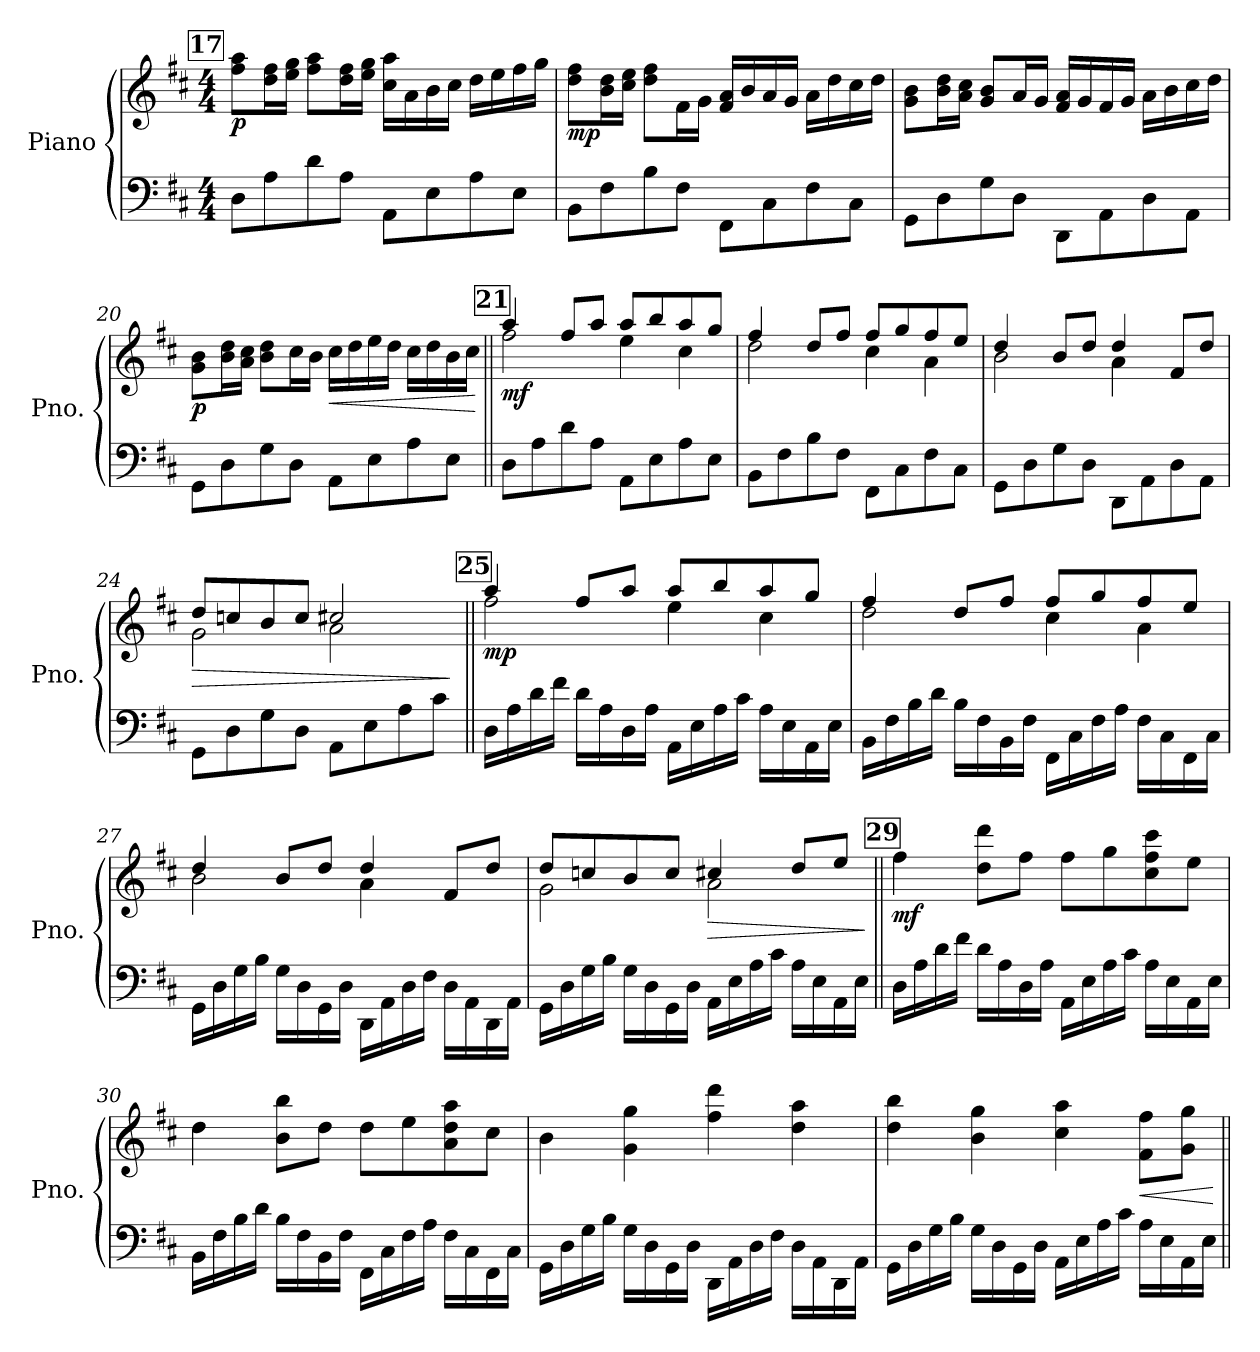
**kern	**kern	**dynam
*part1	*part1	*part1
*staff2	*staff1	*staff1/2
*I"Piano	*	*
*I'Pno.	*	*
*clefF4	*clefG2	*
*k[f#c#]	*k[f#c#]	*
*M4/4	*M4/4	*
!!LO:REH:place=s1:a:B:fs=14:t=17
=17	=17	=17
!	!	!LO:DY:b
8D\L	8ff#\ 8aa\L	p
8A\	16dd\ 16ff#\L	.
.	16ee\ 16gg\JJ	.
8d\	8ff#\ 8aa\L	.
8A\J	16dd\ 16ff#\L	.
.	16ee\ 16gg\JJ	.
8AA\L	16cc#\ 16aa\LL	.
.	16a\	.
8E\	16b\	.
.	16cc#\JJ	.
8A\	16dd\LL	.
.	16ee\	.
8E\J	16ff#\	.
.	16gg\JJ	.
!!LO:LB:g=z
=18	=18	=18
!	!	!LO:DY:b
8BB\L	8dd\ 8ff#\L	mp
8F#\	16b\ 16dd\L	.
.	16cc#\ 16ee\JJ	.
8B\	8dd\ 8ff#\L	.
8F#\J	16f#\L	.
.	16g\JJ	.
8FF#\L	16f#/ 16a/LL	.
.	16b/	.
8C#\	16a/	.
.	16g/JJ	.
8F#\	16a\LL	.
.	16dd\	.
8C#\J	16cc#\	.
.	16dd\JJ	.
=19	=19	=19
8GG\L	8g\ 8b\L	.
8D\	16b\ 16dd\L	.
.	16a\ 16cc#\JJ	.
8G\	8g/ 8b/L	.
8D\J	16a/L	.
.	16g/JJ	.
8DD\L	16f#/ 16a/LL	.
.	16g/	.
8AA\	16f#/	.
.	16g/JJ	.
8D\	16a\LL	.
.	16b\	.
8AA\J	16cc#\	.
.	16dd\JJ	.
=20	=20	=20
!	!	!LO:DY:b
8GG\L	8g\ 8b\L	p
8D\	16b\ 16dd\L	.
.	16a\ 16cc#\JJ	.
8G\	8b\ 8dd\L	.
8D\J	16cc#\L	.
.	16b\JJ	.
!	!	!LO:HP:b
8AA\L	16cc#\LL	<
.	16dd\	.
8E\	16ee\	.
.	16dd\JJ	.
8A\	16cc#\LL	.
.	16dd\	.
8E\J	16b\	.
.	16cc#\JJ	.
.	.	[
!!LO:PB:g=z
!!LO:REH:place=s1:a:B:fs=14:t=21
=21||	=21||	=21||
*	*^	*
!	!	!	!LO:DY:b
8D\L	2ff#\	4aa/	mf
8A\	.	.	.
8d\	.	8ff#/L	.
8A\J	.	8aa/J	.
8AA\L	4ee\	8aa/L	.
8E\	.	8bb/	.
8A\	4cc#\	8aa/	.
8E\J	.	8gg/J	.
=22	=22	=22	=22
8BB\L	2dd\	4ff#/	.
8F#\	.	.	.
8B\	.	8dd/L	.
8F#\J	.	8ff#/J	.
8FF#\L	4cc#\	8ff#/L	.
8C#\	.	8gg/	.
8F#\	4a\	8ff#/	.
8C#\J	.	8ee/J	.
=23	=23	=23	=23
8GG\L	2b\	4dd/	.
8D\	.	.	.
8G\	.	8b/L	.
8D\J	.	8dd/J	.
8DD\L	4a\	4dd/	.
8AA\	.	.	.
8D\	4ryy	8f#/L	.
8AA\J	.	8dd/J	.
=24	=24	=24	=24
!	!	!	!LO:HP:b
8GG\L	2g\	8dd/L	>
8D\	.	8ccn/	.
8G\	.	8b/	.
8D\J	.	8cc/J	.
8AA\L	2cc#X/	2a\	.
8E\	.	.	.
8A\	.	.	.
8c#\J	.	.	.
*	*v	*v	*
.	.	]
!!LO:LB:g=z
!!LO:REH:place=s1:a:B:fs=14:t=25
=25||	=25||	=25||
*	*^	*
!	!	!	!LO:DY:b
16D\LL	2ff#\	4aa/	mp
16A\	.	.	.
16d\	.	.	.
16f#\JJ	.	.	.
16d\LL	.	8ff#/L	.
16A\	.	.	.
16D\	.	8aa/J	.
16A\JJ	.	.	.
16AA\LL	4ee\	8aa/L	.
16E\	.	.	.
16A\	.	8bb/	.
16c#\JJ	.	.	.
16A\LL	4cc#\	8aa/	.
16E\	.	.	.
16AA\	.	8gg/J	.
16E\JJ	.	.	.
=26	=26	=26	=26
16BB\LL	2dd\	4ff#/	.
16F#\	.	.	.
16B\	.	.	.
16d\JJ	.	.	.
16B\LL	.	8dd/L	.
16F#\	.	.	.
16BB\	.	8ff#/J	.
16F#\JJ	.	.	.
16FF#\LL	4cc#\	8ff#/L	.
16C#\	.	.	.
16F#\	.	8gg/	.
16A\JJ	.	.	.
16F#\LL	4a\	8ff#/	.
16C#\	.	.	.
16FF#\	.	8ee/J	.
16C#\JJ	.	.	.
=27	=27	=27	=27
16GG\LL	2b\	4dd/	.
16D\	.	.	.
16G\	.	.	.
16B\JJ	.	.	.
16G\LL	.	8b/L	.
16D\	.	.	.
16GG\	.	8dd/J	.
16D\JJ	.	.	.
16DD\LL	4a\	4dd/	.
16AA\	.	.	.
16D\	.	.	.
16F#\JJ	.	.	.
16D\LL	4ryy	8f#/L	.
16AA\	.	.	.
16DD\	.	8dd/J	.
16AA\JJ	.	.	.
!!LO:LB:g=z	!!
=28	=28	=28	=28
16GG\LL	2g\	8dd/L	.
16D\	.	.	.
16G\	.	8ccn/	.
16B\JJ	.	.	.
16G\LL	.	8b/	.
16D\	.	.	.
16GG\	.	8cc/J	.
16D\JJ	.	.	.
!	!	!	!LO:HP:b
16AA\LL	2a\	4cc#X/	>
16E\	.	.	.
16A\	.	.	.
16c#\JJ	.	.	.
16A\LL	.	8dd/L	.
16E\	.	.	.
16AA\	.	8ee/J	.
16E\JJ	.	.	.
*	*v	*v	*
.	.	]
!!LO:REH:place=s1:a:B:fs=14:t=29
=29||	=29||	=29||
!	!	!LO:DY:b
16D\LL	4ff#\	mf
16A\	.	.
16d\	.	.
16f#\JJ	.	.
16d\LL	8dd\ 8ddd\L	.
16A\	.	.
16D\	8ff#\J	.
16A\JJ	.	.
16AA\LL	8ff#\L	.
16E\	.	.
16A\	8gg\	.
16c#\JJ	.	.
16A\LL	8cc#\ 8ff#\ 8ccc#\	.
16E\	.	.
16AA\	8ee\J	.
16E\JJ	.	.
=30	=30	=30
16BB\LL	4dd\	.
16F#\	.	.
16B\	.	.
16d\JJ	.	.
16B\LL	8b\ 8bb\L	.
16F#\	.	.
16BB\	8dd\J	.
16F#\JJ	.	.
16FF#\LL	8dd\L	.
16C#\	.	.
16F#\	8ee\	.
16A\JJ	.	.
16F#\LL	8a\ 8dd\ 8aa\	.
16C#\	.	.
16FF#\	8cc#\J	.
16C#\JJ	.	.
!!LO:LB:g=z
=31	=31	=31
16GG\LL	4b\	.
16D\	.	.
16G\	.	.
16B\JJ	.	.
16G\LL	4g\ 4gg\	.
16D\	.	.
16GG\	.	.
16D\JJ	.	.
16DD\LL	4ff#\ 4ddd\	.
16AA\	.	.
16D\	.	.
16F#\JJ	.	.
16D\LL	4dd\ 4aa\	.
16AA\	.	.
16DD\	.	.
16AA\JJ	.	.
=32	=32	=32
16GG\LL	4dd\ 4bb\	.
16D\	.	.
16G\	.	.
16B\JJ	.	.
16G\LL	4b\ 4gg\	.
16D\	.	.
16GG\	.	.
16D\JJ	.	.
16AA\LL	4cc#\ 4aa\	.
16E\	.	.
16A\	.	.
16c#\JJ	.	.
!	!	!LO:HP:b
16A\LL	8f#\ 8ff#\L	<
16E\	.	.
16AA\	8g\ 8gg\J	.
16E\JJ	.	.
.	.	[
=||	=||	=||
*-	*-	*-
